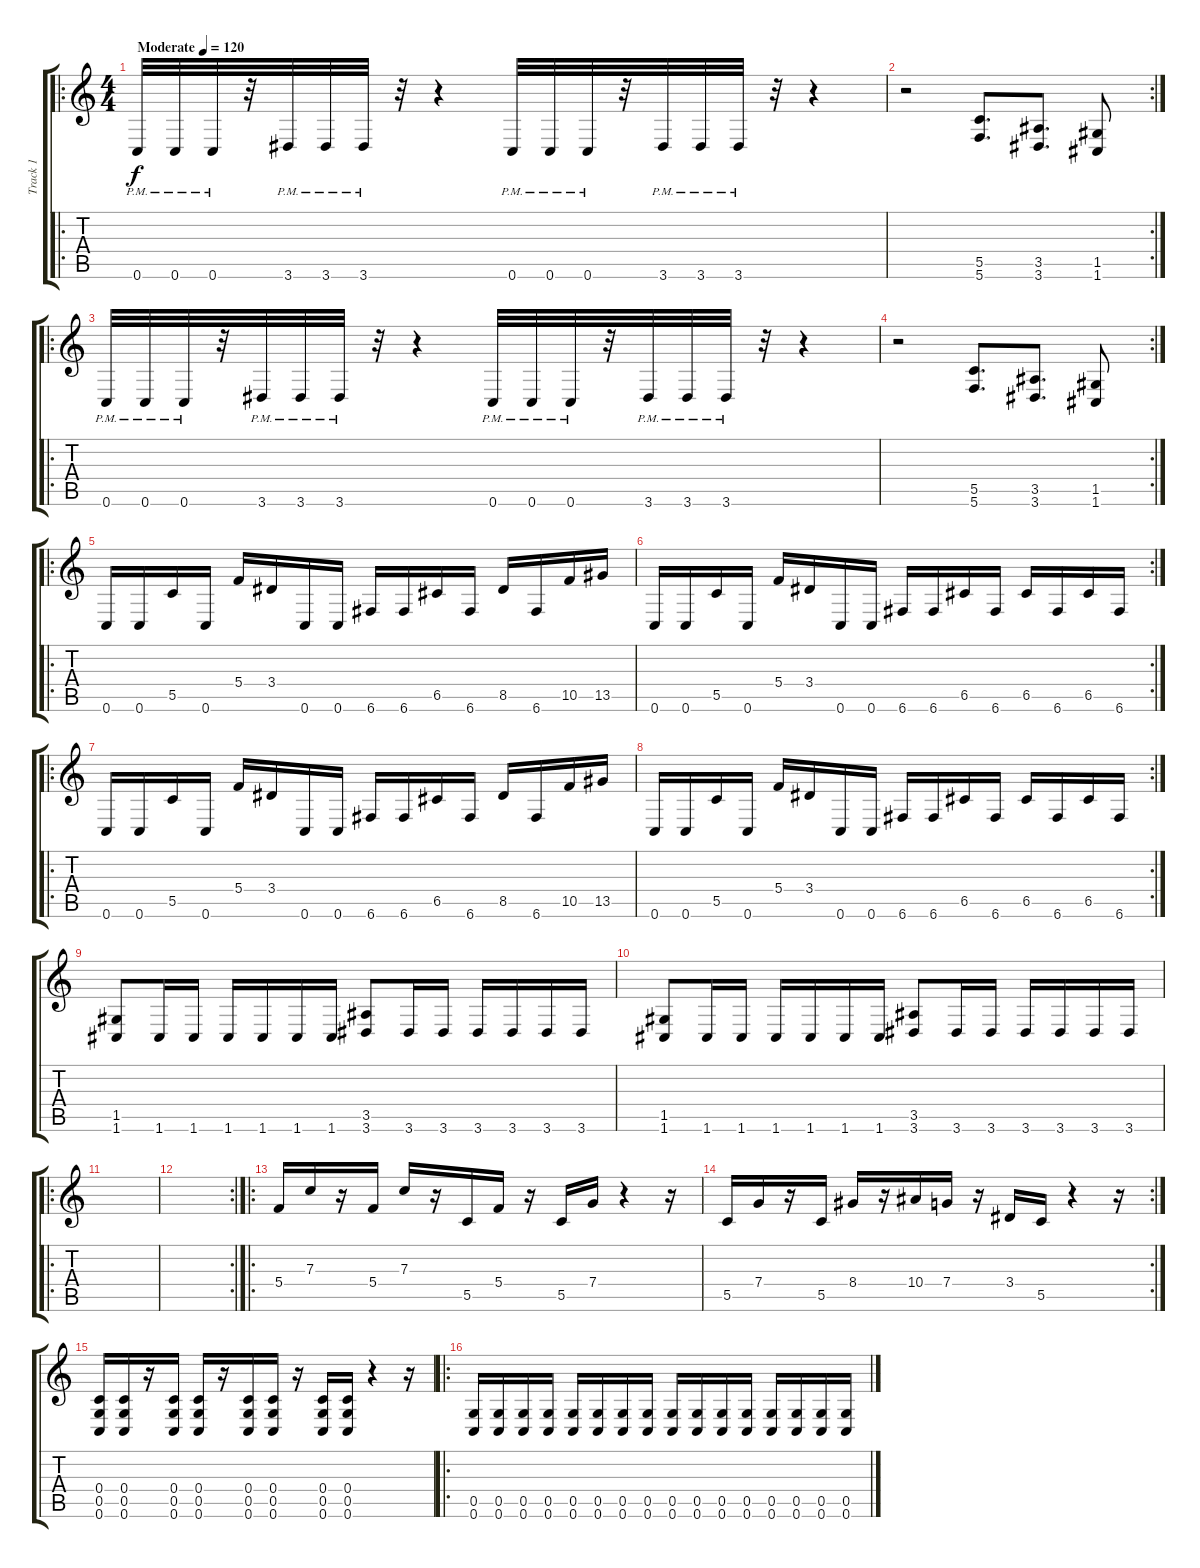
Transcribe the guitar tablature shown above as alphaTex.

\track ("Track 1" "Track 1") {instrument distortionguitar}
\staff {score tabs}
\tuning (D4 A3 F3 C3 G2 C2) {hide}
\ro
\ts (4 4)
\tempo (120 "Moderate")
\clef g2
\ks c
0.6{pm}.32{dy f instrument distortionguitar} 0.6{pm}.32 0.6{pm}.32 r.32 3.6{pm}.32 3.6{pm}.32 3.6{pm}.32 r.32 r.4 0.6{pm}.32 0.6{pm}.32 0.6{pm}.32 r.32 3.6{pm}.32 3.6{pm}.32 3.6{pm}.32 r.32 r.4 |
\rc 2
r.2 (5.5 5.6).8{d} (3.5 3.6).8{d} (1.5 1.6).8 |
\ro
0.6{pm}.32 0.6{pm}.32 0.6{pm}.32 r.32 3.6{pm}.32 3.6{pm}.32 3.6{pm}.32 r.32 r.4 0.6{pm}.32 0.6{pm}.32 0.6{pm}.32 r.32 3.6{pm}.32 3.6{pm}.32 3.6{pm}.32 r.32 r.4 |
\rc 2
r.2 (5.5 5.6).8{d} (3.5 3.6).8{d} (1.5 1.6).8 |
\ro
0.6.16 0.6.16 5.5.16 0.6.16 5.4.16 3.4.16 0.6.16 0.6.16 6.6.16 6.6.16 6.5.16 6.6.16 8.5.16 6.6.16 10.5.16 13.5.16 |
\rc 2
0.6.16 0.6.16 5.5.16 0.6.16 5.4.16 3.4.16 0.6.16 0.6.16 6.6.16 6.6.16 6.5.16 6.6.16 6.5.16 6.6.16 6.5.16 6.6.16 |
\ro
0.6.16 0.6.16 5.5.16 0.6.16 5.4.16 3.4.16 0.6.16 0.6.16 6.6.16 6.6.16 6.5.16 6.6.16 8.5.16 6.6.16 10.5.16 13.5.16 |
\rc 2
0.6.16 0.6.16 5.5.16 0.6.16 5.4.16 3.4.16 0.6.16 0.6.16 6.6.16 6.6.16 6.5.16 6.6.16 6.5.16 6.6.16 6.5.16 6.6.16 |
(1.5 1.6).8 1.6.16 1.6.16 1.6.16 1.6.16 1.6.16 1.6.16 (3.5 3.6).8 3.6.16 3.6.16 3.6.16 3.6.16 3.6.16 3.6.16 |
(1.5 1.6).8 1.6.16 1.6.16 1.6.16 1.6.16 1.6.16 1.6.16 (3.5 3.6).8 3.6.16 3.6.16 3.6.16 3.6.16 3.6.16 3.6.16 |
\ro
|
\rc 2
|
\ro
5.4.16 7.3.16 r.16 5.4.16 7.3.16 r.16 5.5.16 5.4.16 r.16 5.5.16 7.4.16 r.4 r.16 |
\rc 2
5.5.16 7.4.16 r.16 5.5.16 8.4.16 r.16 10.4.16 7.4.16 r.16 3.4.16 5.5.16 r.4 r.16 |
(0.4 0.5 0.6).16 (0.4 0.5 0.6).16 r.16 (0.4 0.5 0.6).16 (0.4 0.5 0.6).16 r.16 (0.4 0.5 0.6).16 (0.4 0.5 0.6).16 r.16 (0.4 0.5 0.6).16 (0.4 0.5 0.6).16 r.4 r.16 |
\ro
(0.5 0.6).16 (0.5 0.6).16 (0.5 0.6).16 (0.5 0.6).16 (0.5 0.6).16 (0.5 0.6).16 (0.5 0.6).16 (0.5 0.6).16 (0.5 0.6).16 (0.5 0.6).16 (0.5 0.6).16 (0.5 0.6).16 (0.5 0.6).16 (0.5 0.6).16 (0.5 0.6).16 (0.5 0.6).16
